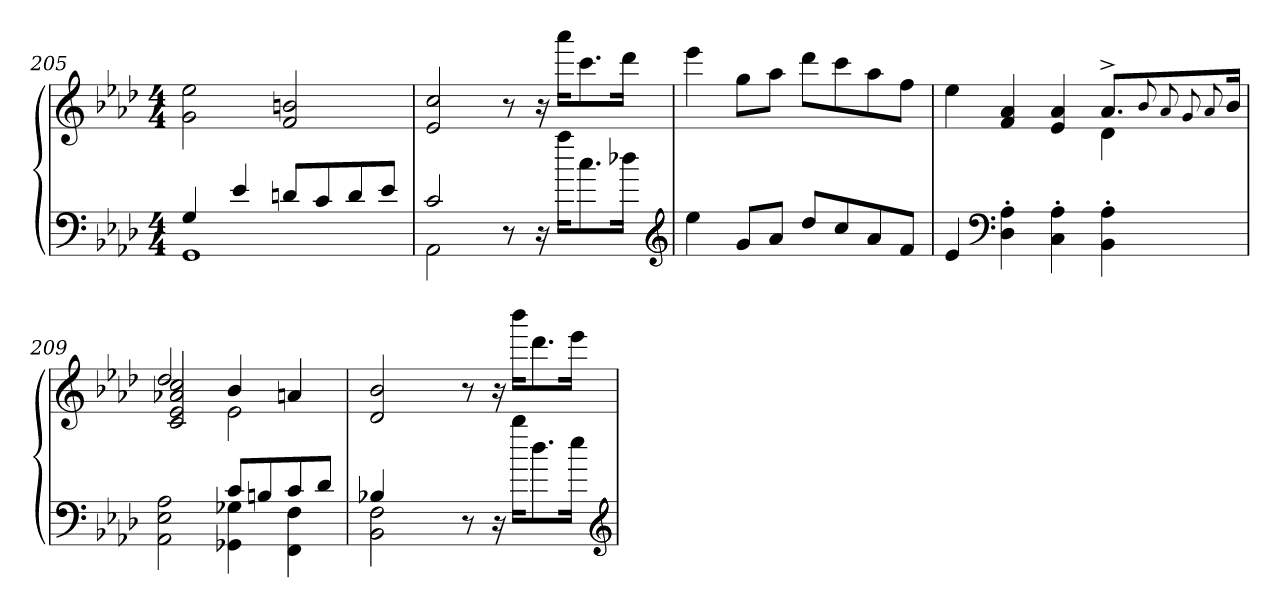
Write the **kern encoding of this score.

**kern	**kern
*part2	*part1
*staff2	*staff1
*clefF4	*clefG2
*k[b-e-a-d-]	*k[b-e-a-d-]
*M4/4	*M4/4
=205	=205
*^	*
4G	1GG	2ee- 2g
4e-	.	.
8dnL	.	2bn 2f
8c	.	.
8d	.	.
8e-J	.	.
=206	=206	=206
2c	2AA-	2cc 2e-
2ryy	8r	8r
.	16r	16r
.	16aa-KL	16aaa-KL
.	8.cc	8.ccc
.	16dd-XJk	16ddd-Jk
*v	*v	*
*clefG2	*
=207	=207
4ee-	4eee-
8gL	8ggL
8a-J	8aa-J
8dd-L	8ddd-L
8cc	8ccc
8a-	8aa-
8fJ	8ffJ
=208	=208
*	*^
4e-	4ee-	2.ryy
*clefF4	*	*
4A-'> 4D-'>	4a- 4f	.
4A-'> 4C'>	4a- 4e-	.
4A-'> 4BB-'>	8.a-^>L	4d-
.	8qqb-/	.
.	8qqa-/	.
.	8qqg/	.
.	8qqa-/	.
.	16b-Jk	.
=209	=209	=209
*^	*	*
2A- 2E- 2AA-	2ryy	2dd-	2cc/ 2a-X/ 2e-/ 2c/
8cL	4G-X 4GG-X	4b-	2e-
8Bn	.	.	.
8c	4F 4FF	4an	.
8d-J	.	.	.
*	*	*v	*v
=210	=210	=210
4B-X	2F 2BB-	2b-/ 2d-/
2.ryy	.	.
.	8r	8r
.	16r	16r
.	16bb-KL	16bbb-KL
.	8.dd-	8.ddd-
.	16ee-Jk	16eee-Jk
*v	*v	*
*clefG2	*
=	=
*-	*-
